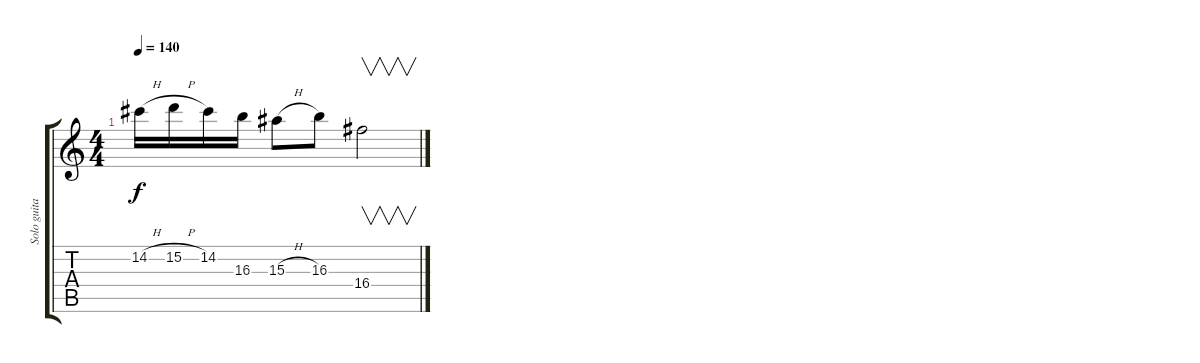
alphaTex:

\track ("Solo guitar" "Solo guita") {instrument overdrivenguitar}
\staff {score tabs}
\tuning (E4 B3 G3 D3 A2 E2) {hide}
\ts (4 4)
\tempo 140
\clef g2
\ks c
14.2{h}.16{dy f} 15.2{h}.16 14.2.16 16.3.16 15.3{h}.8 16.3.8 16.4.2{v}
